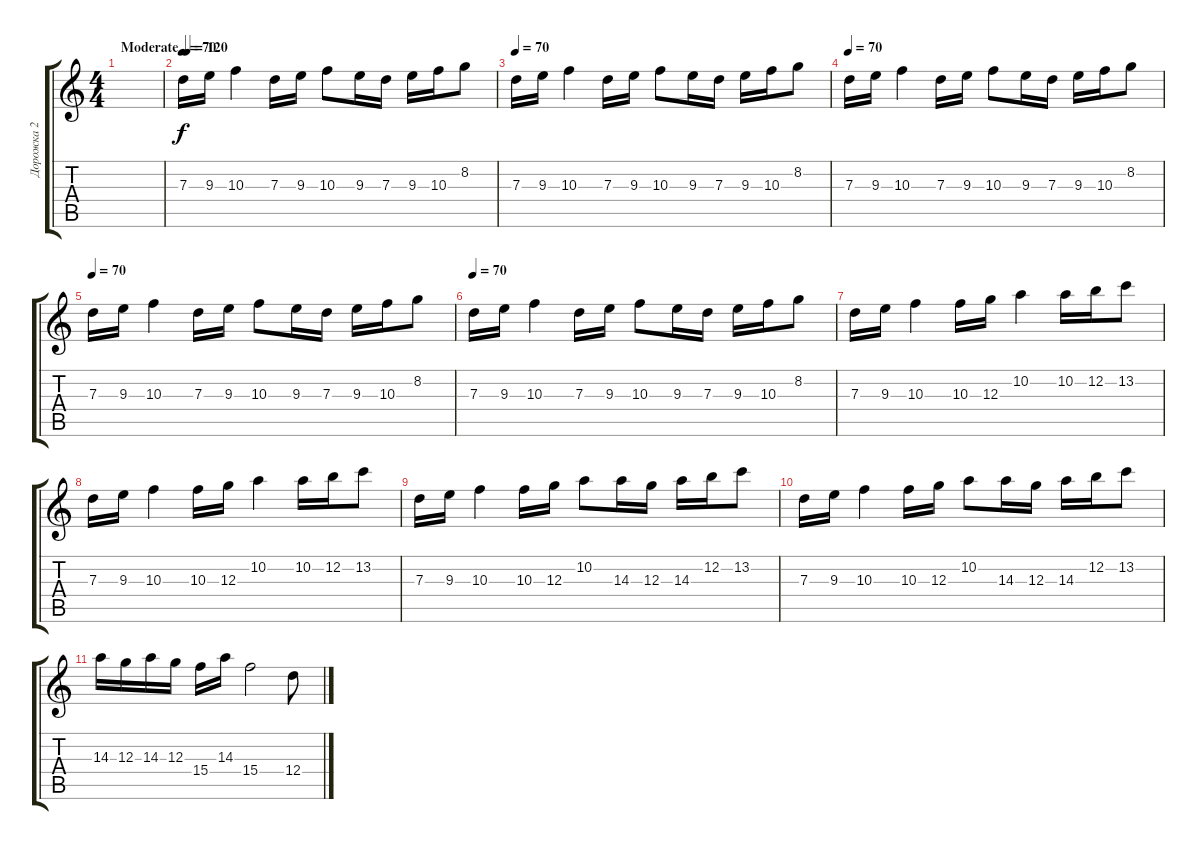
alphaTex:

\track ("Дорожка 2" "Дорожка 2") {instrument distortionguitar}
\staff {score tabs}
\tuning (E4 B3 G3 D3 A2 E2) {hide}
\ts (4 4)
\tempo (120 "Moderate")
\tempo 70
\tempo (120 "Moderate")
\clef g2
\ks c
|
\tempo 70
7.3.16 9.3.16 10.3.4 7.3.16 9.3.16 10.3.8 9.3.16 7.3.16 9.3.16 10.3.16 8.2.8 |
\tempo 70
7.3.16 9.3.16 10.3.4 7.3.16 9.3.16 10.3.8 9.3.16 7.3.16 9.3.16 10.3.16 8.2.8 |
\tempo 70
7.3.16 9.3.16 10.3.4 7.3.16 9.3.16 10.3.8 9.3.16 7.3.16 9.3.16 10.3.16 8.2.8 |
\tempo 70
7.3.16 9.3.16 10.3.4 7.3.16 9.3.16 10.3.8 9.3.16 7.3.16 9.3.16 10.3.16 8.2.8 |
\tempo 70
7.3.16 9.3.16 10.3.4 7.3.16 9.3.16 10.3.8 9.3.16 7.3.16 9.3.16 10.3.16 8.2.8 |
7.3.16 9.3.16 10.3.4 10.3.16 12.3.16 10.2.4 10.2.16 12.2.16 13.2.8 |
7.3.16 9.3.16 10.3.4 10.3.16 12.3.16 10.2.4 10.2.16 12.2.16 13.2.8 |
7.3.16 9.3.16 10.3.4 10.3.16 12.3.16 10.2.8 14.3.16 12.3.16 14.3.16 12.2.16 13.2.8 |
7.3.16 9.3.16 10.3.4 10.3.16 12.3.16 10.2.8 14.3.16 12.3.16 14.3.16 12.2.16 13.2.8 |
14.3.16 12.3.16 14.3.16 12.3.16 15.4.16 14.3.16 15.4.2 12.4.8
